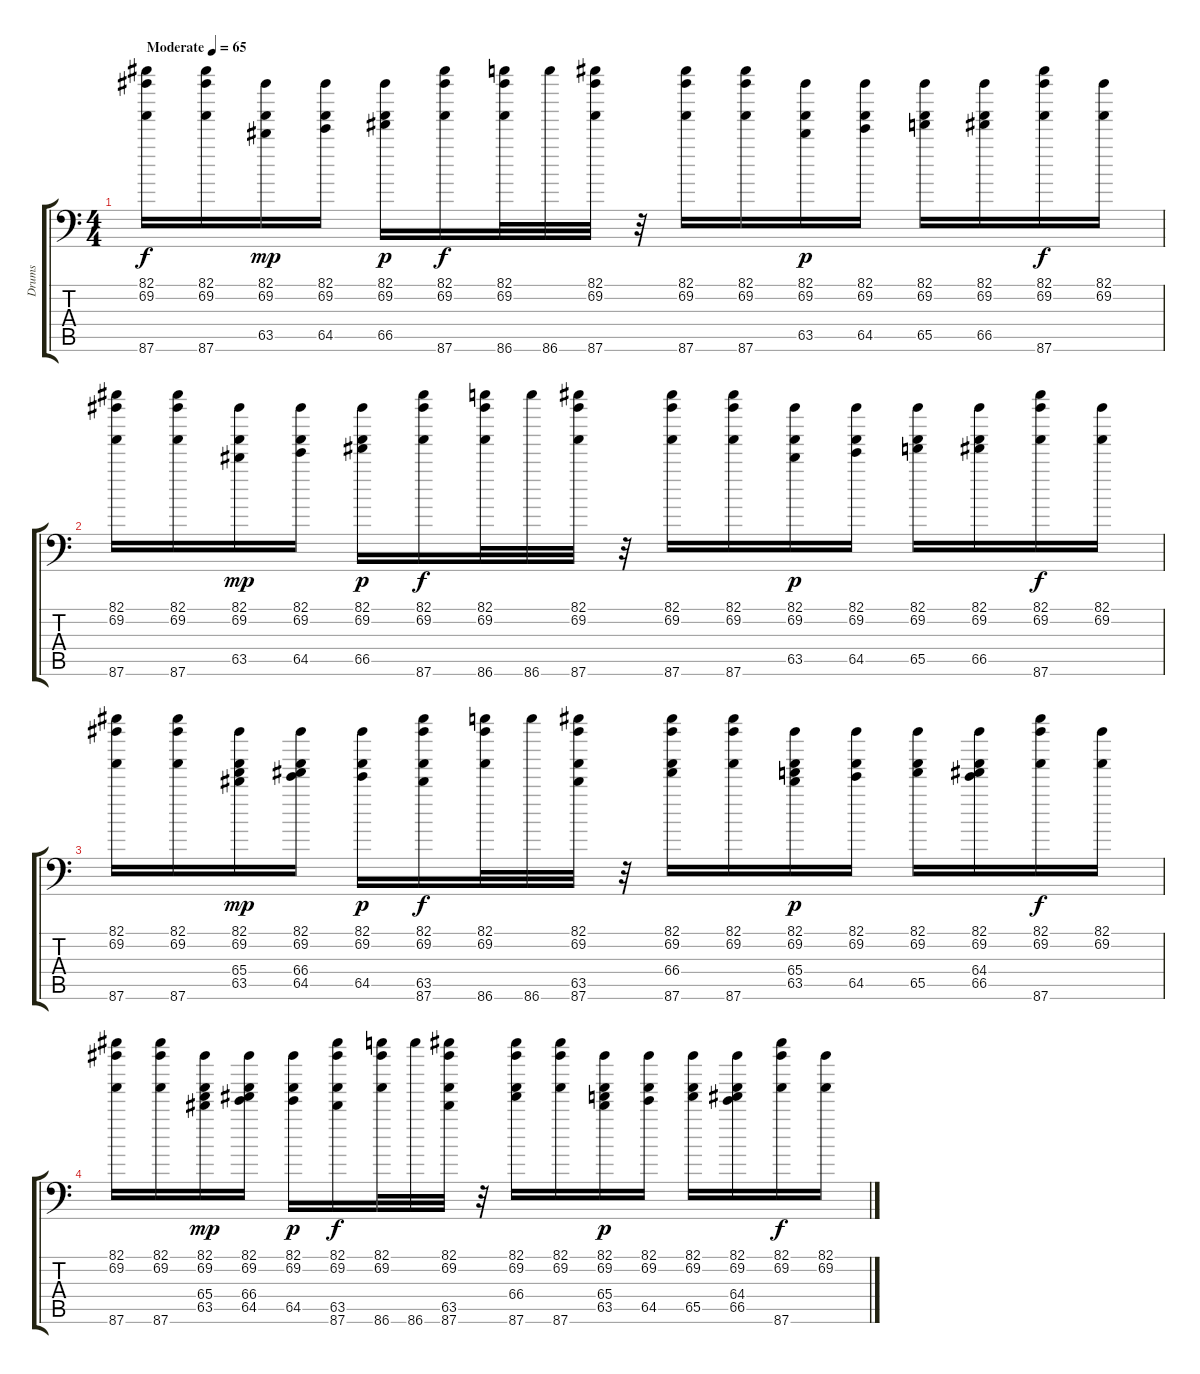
\track ("Drums" "Drums") {instrument acousticgrandpiano}
\staff {score tabs}
\tuning (C-1 C-1 C-1 C-1 C-1 C-1) {hide}
\ts (4 4)
\tempo (65 "Moderate")
\clef f4
\ks c
(82.1 69.2 87.6).16{dy f instrument acousticgrandpiano} (82.1 69.2 87.6).16 (82.1 69.2 63.5).16{dy mp} (82.1 69.2 64.5).16 (82.1 69.2 66.5).16{dy p} (82.1 69.2 87.6).16{dy f} (82.1 69.2 86.6).32 86.6.32 (82.1 69.2 87.6).32 r.32 (82.1 69.2 87.6).16 (82.1 69.2 87.6).16 (82.1 69.2 63.5).16{dy p} (82.1 69.2 64.5).16 (82.1 69.2 65.5).16 (82.1 69.2 66.5).16 (82.1 69.2 87.6).16{dy f} (82.1 69.2).16 |
(82.1 69.2 87.6).16 (82.1 69.2 87.6).16 (82.1 69.2 63.5).16{dy mp} (82.1 69.2 64.5).16 (82.1 69.2 66.5).16{dy p} (82.1 69.2 87.6).16{dy f} (82.1 69.2 86.6).32 86.6.32 (82.1 69.2 87.6).32 r.32 (82.1 69.2 87.6).16 (82.1 69.2 87.6).16 (82.1 69.2 63.5).16{dy p} (82.1 69.2 64.5).16 (82.1 69.2 65.5).16 (82.1 69.2 66.5).16 (82.1 69.2 87.6).16{dy f} (82.1 69.2).16 |
(82.1 69.2 87.6).16 (82.1 69.2 87.6).16 (82.1 69.2 65.4 63.5).16{dy mp} (82.1 69.2 66.4 64.5).16 (82.1 69.2 64.5).16{dy p} (82.1 69.2 63.5 87.6).16{dy f} (82.1 69.2 86.6).32 86.6.32 (82.1 69.2 63.5 87.6).32 r.32 (82.1 69.2 66.4 87.6).16 (82.1 69.2 87.6).16 (82.1 69.2 65.4 63.5).16{dy p} (82.1 69.2 64.5).16 (82.1 69.2 65.5).16 (82.1 69.2 64.4 66.5).16 (82.1 69.2 87.6).16{dy f} (82.1 69.2).16 |
(82.1 69.2 87.6).16 (82.1 69.2 87.6).16 (82.1 69.2 65.4 63.5).16{dy mp} (82.1 69.2 66.4 64.5).16 (82.1 69.2 64.5).16{dy p} (82.1 69.2 63.5 87.6).16{dy f} (82.1 69.2 86.6).32 86.6.32 (82.1 69.2 63.5 87.6).32 r.32 (82.1 69.2 66.4 87.6).16 (82.1 69.2 87.6).16 (82.1 69.2 65.4 63.5).16{dy p} (82.1 69.2 64.5).16 (82.1 69.2 65.5).16 (82.1 69.2 64.4 66.5).16 (82.1 69.2 87.6).16{dy f} (82.1 69.2).16
